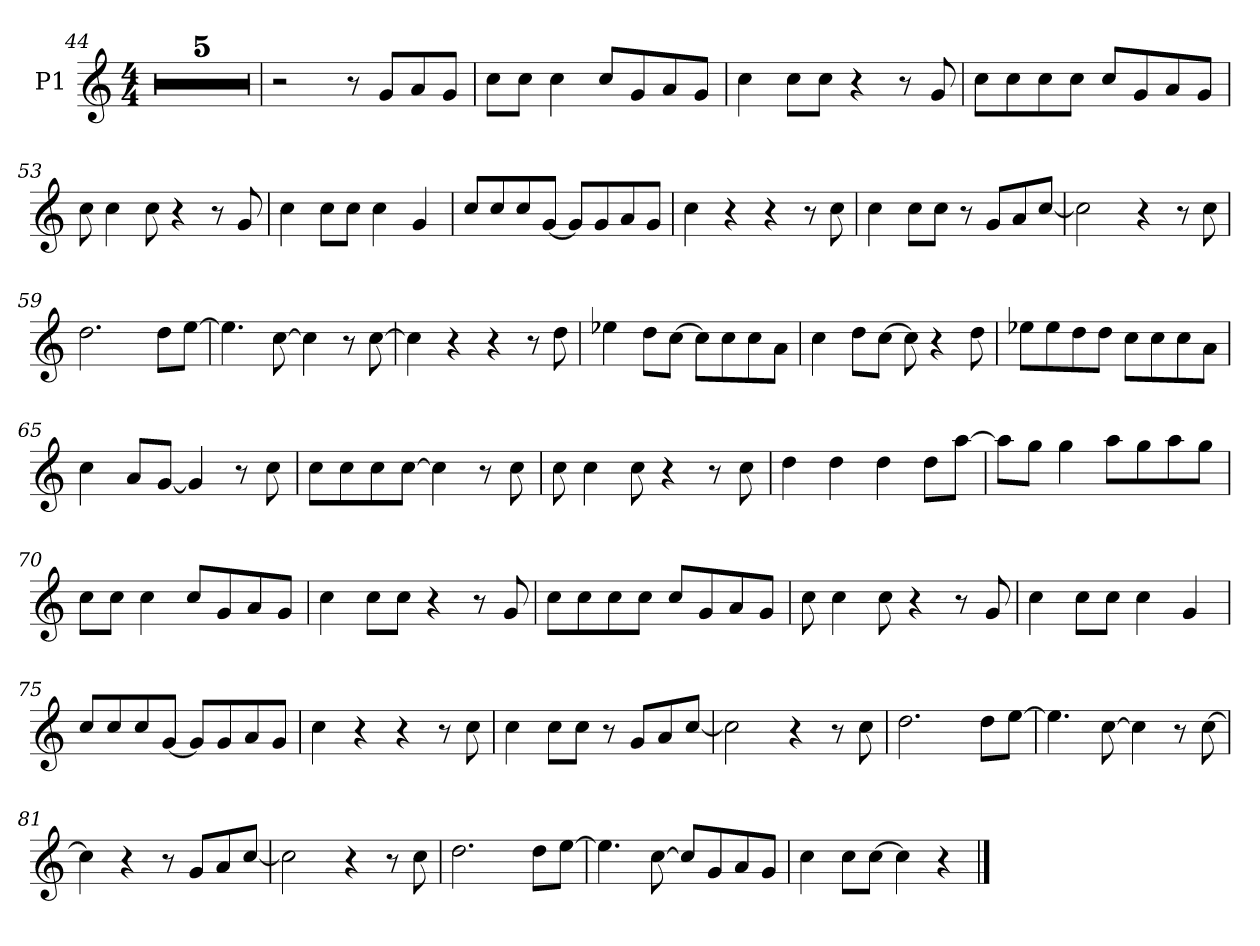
**kern
*part1
*staff1
*I"P1
*clefG2
*k[]
*M4/4
=44
1r
=45
1r
=46
1r
=47
1r
!!LO:LB:g=z
=48
1r
=49
2r
8r
8g/L
8a/
8g/J
=50
8cc\L
8cc\J
4cc\
8cc/L
8g/
8a/
8g/J
=51
4cc\
8cc\L
8cc\J
4r
8r
8g/
=52
8cc\L
8cc\
8cc\
8cc\J
8cc/L
8g/
8a/
8g/J
!!LO:LB:g=z
=53
8cc\
4cc\
8cc\
4r
8r
8g/
=54
4cc\
8cc\L
8cc\J
4cc\
4g/
=55
8cc/L
8cc/
8cc/
[<8g/J
8g/L]
8g/
8a/
8g/J
=56
4cc\
4r
4r
8r
8cc\
=57
4cc\
8cc\L
8cc\J
8r
8g/L
8a/
[<8cc/J
!!LO:PB:g=z
=58
2cc\]
4r
8r
8cc\
=59
2.dd\
8dd\L
[>8ee\J
=60
4.ee\]
[>8cc\
4cc\]
8r
[>8cc\
=61
4cc\]
4r
4r
8r
8dd\
=62
4ee-X\
8dd\L
[>8cc\J
8cc\L]
8cc\
8cc\
8a\J
!!LO:LB:g=z
=63
4cc\
8dd\L
[>8cc\J
8cc\]
4r
8dd\
=64
8ee-X\L
8ee-\
8dd\
8dd\J
8cc\L
8cc\
8cc\
8a\J
=65
4cc\
8a/L
[<8g/J
4g/]
8r
8cc\
=66
8cc\L
8cc\
8cc\
[>8cc\J
4cc\]
8r
8cc\
=67
8cc\
4cc\
8cc\
4r
8r
8cc\
!!LO:LB:g=z
=68
4dd\
4dd\
4dd\
8dd\L
[>8aa\J
=69
8aa\L]
8gg\J
4gg\
8aa\L
8gg\
8aa\
8gg\J
=70
8cc\L
8cc\J
4cc\
8cc/L
8g/
8a/
8g/J
=71
4cc\
8cc\L
8cc\J
4r
8r
8g/
=72
8cc\L
8cc\
8cc\
8cc\J
8cc/L
8g/
8a/
8g/J
!!LO:LB:g=z
=73
8cc\
4cc\
8cc\
4r
8r
8g/
=74
4cc\
8cc\L
8cc\J
4cc\
4g/
=75
8cc/L
8cc/
8cc/
[<8g/J
8g/L]
8g/
8a/
8g/J
=76
4cc\
4r
4r
8r
8cc\
=77
4cc\
8cc\L
8cc\J
8r
8g/L
8a/
[<8cc/J
!!LO:LB:g=z
=78
2cc\]
4r
8r
8cc\
=79
2.dd\
8dd\L
[>8ee\J
=80
4.ee\]
[>8cc\
4cc\]
8r
[>8cc\
=81
4cc\]
4r
8r
8g/L
8a/
[<8cc/J
!!LO:LB:g=z
=82
2cc\]
4r
8r
8cc\
=83
2.dd\
8dd\L
[>8ee\J
=84
4.ee\]
[>8cc\
8cc/L]
8g/
8a/
8g/J
=85
4cc\
8cc\L
[>8cc\J
4cc\]
4r
==
*-
